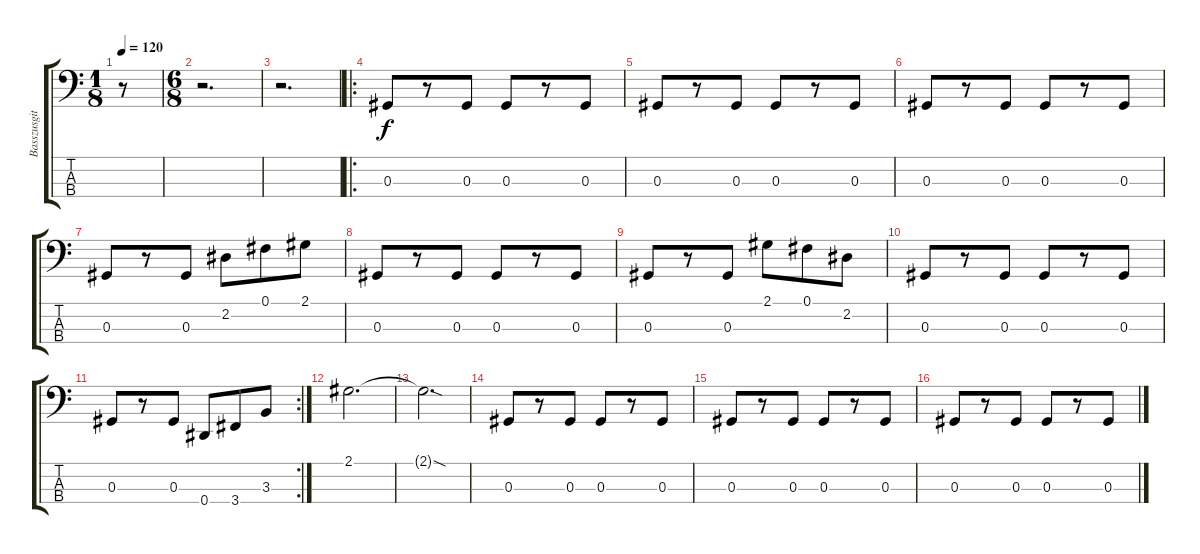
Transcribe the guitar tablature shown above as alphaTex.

\track ("Basszusgitár (Yngwie Malmsteen)" "Basszusgit") {instrument electricbassfinger}
\staff {score tabs}
\tuning (Gb2 Db2 Ab1 Eb1) {hide}
\ts (1 8)
\tempo 120
\clef f4
\ks c
r.8{dy f instrument electricbassfinger} |
\ts (6 8)
r.2{d} |
r.2{d} |
\ro
0.3.8 r.8 0.3.8 0.3.8 r.8 0.3.8 |
0.3.8 r.8 0.3.8 0.3.8 r.8 0.3.8 |
0.3.8 r.8 0.3.8 0.3.8 r.8 0.3.8 |
0.3.8 r.8 0.3.8 2.2.8 0.1.8 2.1.8 |
0.3.8 r.8 0.3.8 0.3.8 r.8 0.3.8 |
0.3.8 r.8 0.3.8 2.1.8 0.1.8 2.2.8 |
0.3.8 r.8 0.3.8 0.3.8 r.8 0.3.8 |
\rc 2
0.3.8 r.8 0.3.8 0.4.8 3.4.8 3.3.8 |
2.1.2{d} |
2.1{sod t}.2{d} |
0.3.8 r.8 0.3.8 0.3.8 r.8 0.3.8 |
0.3.8 r.8 0.3.8 0.3.8 r.8 0.3.8 |
0.3.8 r.8 0.3.8 0.3.8 r.8 0.3.8
